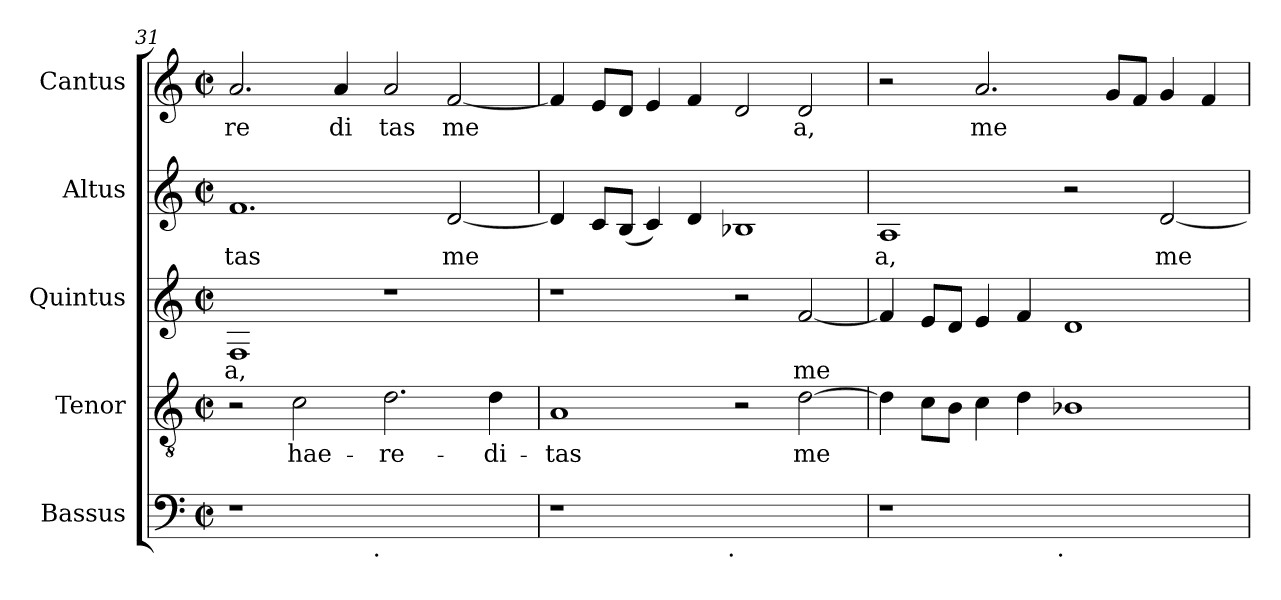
**kern	**kern	**text	**kern	**text	**kern	**text	**kern	**text
*part5	*part4	*part4	*part3	*part3	*part2	*part2	*part1	*part1
*staff5	*staff4	*staff4	*staff3	*staff3	*staff2	*staff2	*staff1	*staff1
*I"Bassus	*I"Tenor	*	*I"Quintus	*	*I"Altus	*	*I"Cantus	*
!!LO:LB:g=z
*clefF4	*clefGv2	*	*clefG2	*	*clefG2	*	*clefG2	*
*k[]	*k[]	*	*k[]	*	*k[]	*	*k[]	*
*C:	*C:	*	*C:	*	*C:	*	*C:	*
*M2/2	*M2/2	*	*M2/2	*	*M2/2	*	*M2/2	*
*met(c|)	*met(c|)	*	*met(c|)	*	*met(c|)	*	*met(c|)	*
=31	=31	=31	=31	=31	=31	=31	=31	=31
!	!	!	!	!LO:LY:b:cj	!	!LO:LY:b:cj	!	!LO:LY:b:cj
*^	*	*	*	*	*	*	*	*
1r	2ryy	2r	.	1F	a,	1.f	-tas	2.a/	re
!	!	!	!LO:LY:b:cj	!	!	!	!	!	!
.	4...ryy	2c\	hae-	.	.	.	.	.	.
!	!	!	!	!	!	!	!	!	!LO:LY:b:cj
.	.	.	.	.	.	.	.	4a/	di
!	!LO:TX:b:t=.	!	!	!	!	!	!	!	!
.	1ryy	.	.	.	.	.	.	.	.
!	!	!	!LO:LY:b:cj	!	!	!	!	!	!LO:LY:b:cj
1ryy	.	2.d\	-re-	1r	.	.	.	2a/	tas
!	!	!	!	!	!	!	!LO:LY:b:cj	!	!LO:LY:b:cj
.	.	.	.	.	.	[<2d/	me	[<2f/	me
!	!	!	!LO:LY:b:cj	!	!	!	!	!	!
.	.	4d\	-di-	.	.	.	.	.	.
.	32ryy	.	.	.	.	.	.	.	.
=32	=32	=32	=32	=32	=32	=32	=32	=32	=32
!	!	!	!LO:LY:b:cj	!	!	!	!LO:LY:b:cj	!	!LO:LY:b:cj
1r	2ryy	1A	-tas	1r	.	4d/]	.	4f/]	.
!	!	!	!	!	!	!	!LO:LY:b:cj	!	!LO:LY:b:cj
.	.	.	.	.	.	8c/L	.	8e/L	.
!	!	!	!	!	!	!	!LO:LY:b:cj	!	!LO:LY:b:cj
.	.	.	.	.	.	(>8B/J	.	8d/J	.
!	!	!	!	!	!	!	!LO:LY:b:cj	!	!LO:LY:b:cj
.	4ryy	.	.	.	.	4c/)	.	4e/	.
!	!	!	!	!	!	!	!LO:LY:b:cj	!	!LO:LY:b:cj
.	8...ryy	.	.	.	.	4d/	.	4f/	.
!	!LO:TX:b:t=.	!	!	!	!	!	!	!	!
.	1ryy	.	.	.	.	.	.	.	.
!	!	!	!	!	!	!	!LO:LY:b:cj	!	!LO:LY:b:cj
1ryy	.	2r	.	2r	.	1B-X	.	2d/	.
!	!	!	!LO:LY:b:cj	!	!LO:LY:b:cj	!	!	!	!LO:LY:b:cj
.	.	[>2d\	me-	[<2f/	me	.	.	2d/	a,
.	64ryy	.	.	.	.	.	.	.	.
=33	=33	=33	=33	=33	=33	=33	=33	=33	=33
!	!	!	!LO:LY:b:cj	!	!LO:LY:b:cj	!	!LO:LY:b:cj	!	!
1r	2ryy	4d\]	--	4f/]	.	1A	a,	2r	.
!	!	!	!LO:LY:b:cj	!	!LO:LY:b:cj	!	!	!	!
.	.	8c\L	--	8e/L	.	.	.	.	.
!	!	!	!LO:LY:b:cj	!	!LO:LY:b:cj	!	!	!	!
.	.	8B\J	--	8d/J	.	.	.	.	.
!	!	!	!LO:LY:b:cj	!	!LO:LY:b:cj	!	!	!	!LO:LY:b:cj
.	4ryy	4c\	--	4e/	.	.	.	2.a/	me
!	!	!	!LO:LY:b:cj	!	!LO:LY:b:cj	!	!	!	!
.	8...ryy	4d\	--	4f/	.	.	.	.	.
!	!LO:TX:b:t=.	!	!	!	!	!	!	!	!
.	1ryy	.	.	.	.	.	.	.	.
!	!	!	!LO:LY:b:cj	!	!LO:LY:b:cj	!	!	!	!
1ryy	.	1B-X	--	1d	.	2r	.	.	.
!	!	!	!	!	!	!	!	!	!LO:LY:b:cj
.	.	.	.	.	.	.	.	8g/L	.
!	!	!	!	!	!	!	!	!	!LO:LY:b:cj
.	.	.	.	.	.	.	.	8f/J	.
!	!	!	!	!	!	!	!LO:LY:b:cj	!	!LO:LY:b:cj
.	.	.	.	.	.	[<2d/	me	4g/	.
!	!	!	!	!	!	!	!	!	!LO:LY:b:cj
.	.	.	.	.	.	.	.	4f/	.
.	64ryy	.	.	.	.	.	.	.	.
*v	*v	*	*	*	*	*	*	*	*
=	=	=	=	=	=	=	=	=
*-	*-	*-	*-	*-	*-	*-	*-	*-
